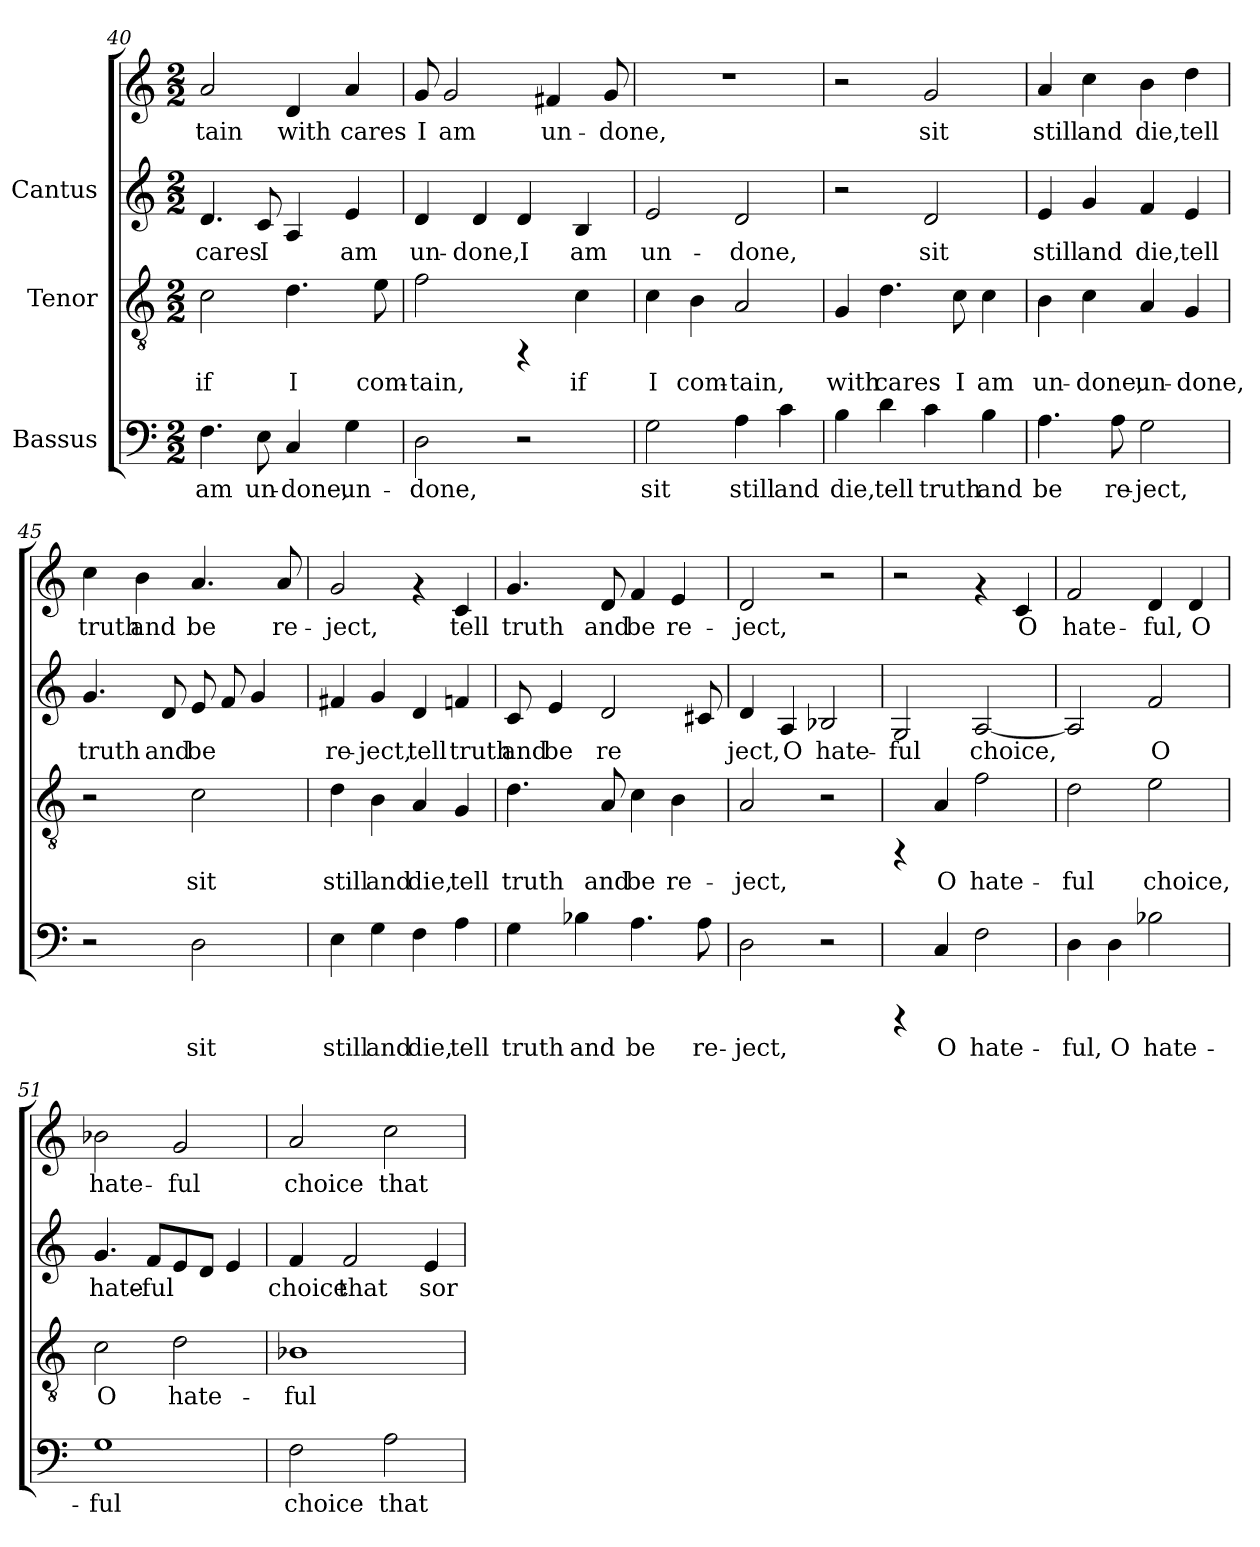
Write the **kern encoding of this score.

**kern	**text	**kern	**text	**kern	**text	**kern	**text
*part3	*part3	*part2	*part2	*part1	*part1	*part1	*part1
*staff4	*staff4	*staff3	*staff3	*staff2	*staff2	*staff1	*staff1
*I"Bassus	*	*I"Tenor	*	*I"Cantus	*	*	*
*clefF4	*	*clefGv2	*	*clefG2	*	*clefG2	*
*M2/2	*	*M2/2	*	*M2/2	*	*M2/2	*
=40	=40	=40	=40	=40	=40	=40	=40
!	!LO:LY:b:cj	!	!LO:LY:b:cj	!	!LO:LY:b:cj	!	!LO:LY:b:cj
4.F\	am	2c\	if	4.d/	cares	2a/	tain
!	!LO:LY:b:cj	!	!	!	!LO:LY:b:cj	!	!
8E\	un-	.	.	8c/	I	.	.
!	!LO:LY:b:cj	!	!LO:LY:b:cj	!	!LO:LY:b:cj	!	!LO:LY:b:cj
4C/	-done,	4.d\	I	4A/	.	4d/	with
!	!LO:LY:b:cj	!	!	!	!LO:LY:b:cj	!	!LO:LY:b:cj
4G\	un-	.	.	4e/	am	4a/	cares
!	!	!	!LO:LY:b:cj	!	!	!	!
.	.	8e\	com-	.	.	.	.
!!LO:LB:g=z
=41	=41	=41	=41	=41	=41	=41	=41
!	!LO:LY:b:cj	!	!LO:LY:b:cj	!	!LO:LY:b:cj	!	!LO:LY:b:cj
2D\	-done,	2f\	-tain,	4d/	un-	8g/	I
!	!	!	!	!	!	!	!LO:LY:b:cj
.	.	.	.	.	.	2g/	am
!	!	!	!	!	!LO:LY:b:cj	!	!
.	.	.	.	4d/	-done,	.	.
!	!	!	!	!	!LO:LY:b:cj	!	!
2r	.	4rFF	.	4d/	I	.	.
!	!	!	!	!	!	!	!LO:LY:b:cj
.	.	.	.	.	.	4f#X/	un-
!	!	!	!LO:LY:b:cj	!	!LO:LY:b:cj	!	!
.	.	4c\	if	4B/	am	.	.
!	!	!	!	!	!	!	!LO:LY:b:cj
.	.	.	.	.	.	8g/	-done,
=42	=42	=42	=42	=42	=42	=42	=42
!	!LO:LY:b:cj	!	!LO:LY:b:cj	!	!LO:LY:b:cj	!	!
2G\	sit	4c\	I	2e/	un-	1r	.
!	!	!	!LO:LY:b:cj	!	!	!	!
.	.	4B\	com-	.	.	.	.
!	!LO:LY:b:cj	!	!LO:LY:b:cj	!	!LO:LY:b:cj	!	!
4A\	still	2A/	-tain,	2d/	-done,	.	.
!	!LO:LY:b:cj	!	!	!	!	!	!
4c\	and	.	.	.	.	.	.
!!LO:PB:g=z
=43	=43	=43	=43	=43	=43	=43	=43
!	!LO:LY:b:cj	!	!LO:LY:b:cj	!	!	!	!
4B\	die,	4G/	with	2r	.	2r	.
!	!LO:LY:b:cj	!	!LO:LY:b:cj	!	!	!	!
4d\	tell	4.d\	cares	.	.	.	.
!	!LO:LY:b:cj	!	!	!	!LO:LY:b:cj	!	!LO:LY:b:cj
4c\	truth	.	.	2d/	sit	2g/	sit
!	!	!	!LO:LY:b:cj	!	!	!	!
.	.	8c\	I	.	.	.	.
!	!LO:LY:b:cj	!	!LO:LY:b:cj	!	!	!	!
4B\	and	4c\	am	.	.	.	.
!!LO:LB:g=z
=44	=44	=44	=44	=44	=44	=44	=44
!	!LO:LY:b:cj	!	!LO:LY:b:cj	!	!LO:LY:b:cj	!	!LO:LY:b:cj
4.A\	be	4B\	un-	4e/	still	4a/	still
!	!	!	!LO:LY:b:cj	!	!LO:LY:b:cj	!	!LO:LY:b:cj
.	.	4c\	-done,	4g/	and	4cc\	and
!	!LO:LY:b:cj	!	!	!	!	!	!
8A\	re-	.	.	.	.	.	.
!	!LO:LY:b:cj	!	!LO:LY:b:cj	!	!LO:LY:b:cj	!	!LO:LY:b:cj
2G\	-ject,	4A/	un-	4f/	die,	4b\	die,
!	!	!	!LO:LY:b:cj	!	!LO:LY:b:cj	!	!LO:LY:b:cj
.	.	4G/	-done,	4e/	tell	4dd\	tell
!!LO:LB:g=z
=45	=45	=45	=45	=45	=45	=45	=45
!	!	!	!	!	!LO:LY:b:cj	!	!LO:LY:b:cj
2r	.	2r	.	4.g/	-truth	4cc\	truth
!	!	!	!	!	!	!	!LO:LY:b:cj
.	.	.	.	.	.	4b\	and
!	!	!	!	!	!LO:LY:b:cj	!	!
.	.	.	.	8d/	and	.	.
!	!LO:LY:b:cj	!	!LO:LY:b:cj	!	!LO:LY:b:cj	!	!LO:LY:b:cj
2D\	sit	2c\	sit	8e/	be	4.a/	be
!	!	!	!	!	!LO:LY:b:cj	!	!
.	.	.	.	8f/	.	.	.
!	!	!	!	!	!LO:LY:b:cj	!	!
.	.	.	.	4g/	.	.	.
!	!	!	!	!	!	!	!LO:LY:b:cj
.	.	.	.	.	.	8a/	re-
!!LO:PB:g=z
=46	=46	=46	=46	=46	=46	=46	=46
!	!LO:LY:b:cj	!	!LO:LY:b:cj	!	!LO:LY:b:cj	!	!LO:LY:b:cj
4E\	still	4d\	still	4f#X/	re-	2g/	ject,
!	!LO:LY:b:cj	!	!LO:LY:b:cj	!	!LO:LY:b:cj	!	!
4G\	and	4B\	and	4g/	-ject,	.	.
!	!LO:LY:b:cj	!	!LO:LY:b:cj	!	!LO:LY:b:cj	!	!
4F\	die,	4A/	die,	4d/	tell	4rf	.
!	!LO:LY:b:cj	!	!LO:LY:b:cj	!	!LO:LY:b:cj	!	!LO:LY:b:cj
4A\	tell	4G/	tell	4fn/	truth	4c/	tell
=47	=47	=47	=47	=47	=47	=47	=47
!	!LO:LY:b:cj	!	!LO:LY:b:cj	!	!LO:LY:b:cj	!	!LO:LY:b:cj
4G\	truth	4.d\	truth	8c/	-and	4.g/	truth
!	!	!	!	!	!LO:LY:b:cj	!	!
.	.	.	.	4e/	be	.	.
!	!LO:LY:b:cj	!	!	!	!	!	!
4B-X\	and	.	.	.	.	.	.
!	!	!	!LO:LY:b:cj	!	!LO:LY:b:cj	!	!LO:LY:b:cj
.	.	8A/	and	2d/	re-	8d/	and
!	!LO:LY:b:cj	!	!LO:LY:b:cj	!	!	!	!LO:LY:b:cj
4.A\	be	4c\	be	.	.	4f/	be
!	!	!	!LO:LY:b:cj	!	!	!	!LO:LY:b:cj
.	.	4B\	re-	.	.	4e/	re-
!	!LO:LY:b:cj	!	!	!	!LO:LY:b:cj	!	!
8A\	re-	.	.	8c#X/	--	.	.
=48	=48	=48	=48	=48	=48	=48	=48
!	!LO:LY:b:cj	!	!LO:LY:b:cj	!	!LO:LY:b:cj	!	!LO:LY:b:cj
2D\	-ject,	2A/	-ject,	4d/	ject,	2d/	-ject,
!	!	!	!	!	!LO:LY:b:cj	!	!
.	.	.	.	4A/	O	.	.
!	!	!	!	!	!LO:LY:b:cj	!	!
2r	.	2r	.	2B-X/	hate-	2r	.
=49	=49	=49	=49	=49	=49	=49	=49
!	!	!	!	!	!LO:LY:b:cj	!	!
4rCCC	.	4rFF	.	2G/	ful	2r	.
!	!LO:LY:b:cj	!	!LO:LY:b:cj	!	!	!	!
4C/	O	4A/	O	.	.	.	.
!	!LO:LY:b:cj	!	!LO:LY:b:cj	!	!LO:LY:b:cj	!	!
2F\	hate-	2f\	hate-	[<2A/	choice,	4rf	.
!	!	!	!	!	!	!	!LO:LY:b:cj
.	.	.	.	.	.	4c/	-O
!!LO:LB:g=z
=50	=50	=50	=50	=50	=50	=50	=50
!	!LO:LY:b:cj	!	!LO:LY:b:cj	!	!LO:LY:b:cj	!	!LO:LY:b:cj
4D\	-ful,	2d\	-ful	2A/]	.	2f/	hate-
!	!LO:LY:b:cj	!	!	!	!	!	!
4D\	O	.	.	.	.	.	.
!	!LO:LY:b:cj	!	!LO:LY:b:cj	!	!LO:LY:b:cj	!	!LO:LY:b:cj
2B-X\	hate-	2e\	choice,	2f/	O	4d/	-ful,
!	!	!	!	!	!	!	!LO:LY:b:cj
.	.	.	.	.	.	4d/	O
!!LO:LB:g=z
=51	=51	=51	=51	=51	=51	=51	=51
!	!LO:LY:b:cj	!	!LO:LY:b:cj	!	!LO:LY:b:cj	!	!LO:LY:b:cj
1G	-ful	2c\	O	4.g/	hate-	2b-X\	hate-
!	!	!	!	!	!LO:LY:b:cj	!	!
.	.	.	.	8f/L	-ful	.	.
!	!	!	!LO:LY:b:cj	!	!LO:LY:b:cj	!	!LO:LY:b:cj
.	.	2d\	hate-	8e/	.	2g/	-ful
!	!	!	!	!	!LO:LY:b:cj	!	!
.	.	.	.	8d/J	.	.	.
!	!	!	!	!	!LO:LY:b:cj	!	!
.	.	.	.	4e/	.	.	.
!!LO:PB:g=z
=52	=52	=52	=52	=52	=52	=52	=52
!	!LO:LY:b:cj	!	!LO:LY:b:cj	!	!LO:LY:b:cj	!	!LO:LY:b:cj
2F\	choice	1B-X	-ful	4f/	choice	2a/	choice
!	!	!	!	!	!LO:LY:b:cj	!	!
.	.	.	.	2f/	that	.	.
!	!LO:LY:b:cj	!	!	!	!	!	!LO:LY:b:cj
2A\	that	.	.	.	.	2cc\	that
!	!	!	!	!	!LO:LY:b:cj	!	!
.	.	.	.	4e/	sor-	.	.
=	=	=	=	=	=	=	=
*-	*-	*-	*-	*-	*-	*-	*-
